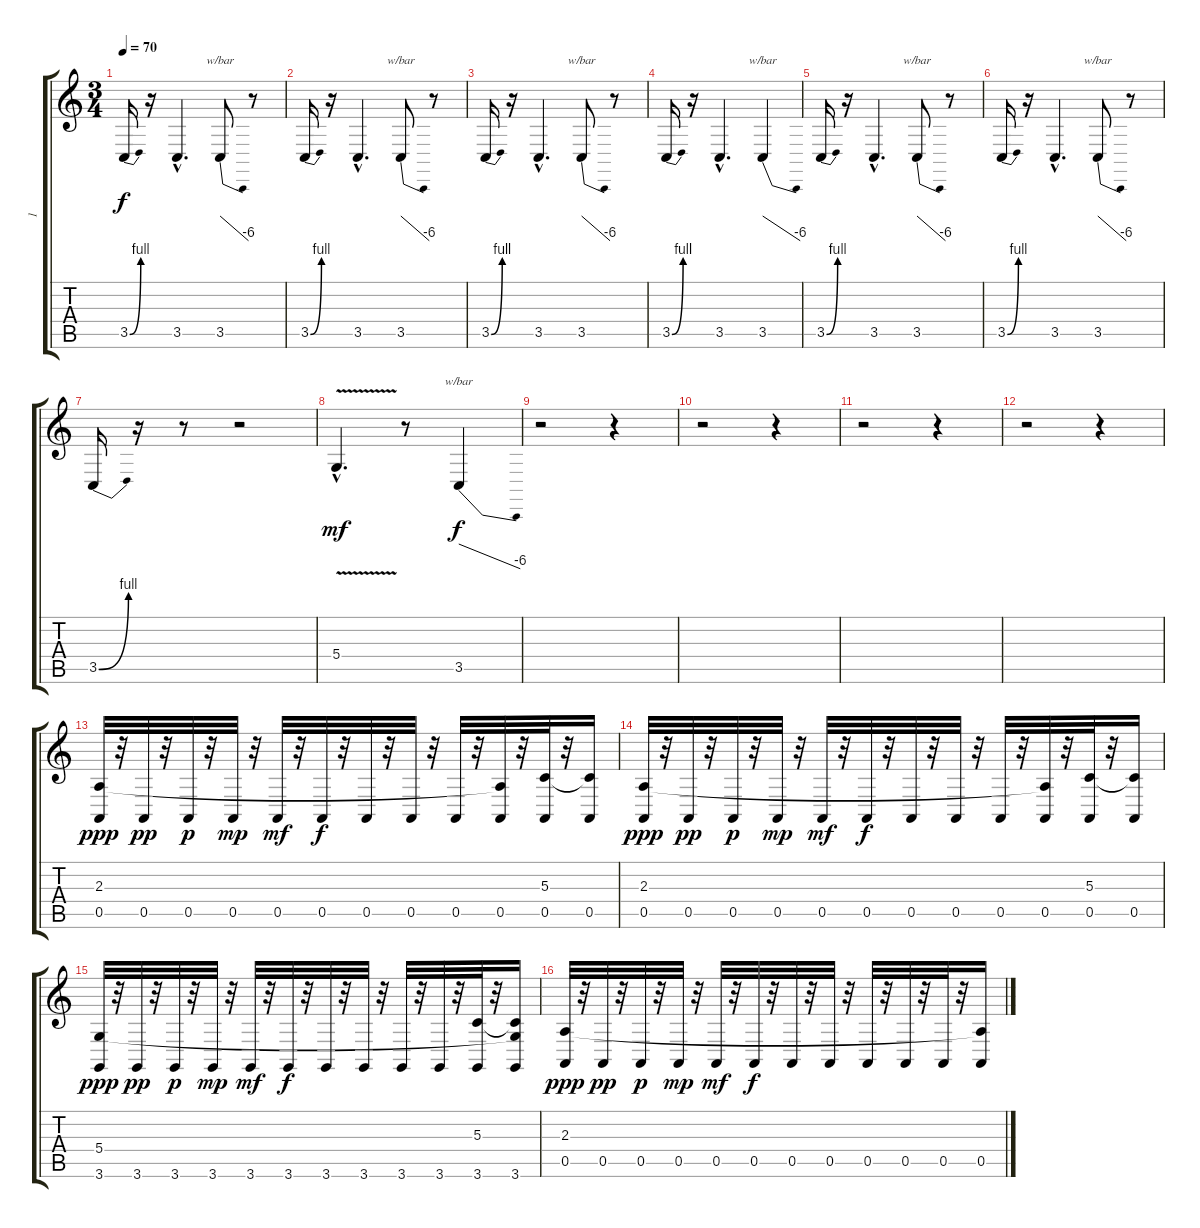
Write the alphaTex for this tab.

\track ("1" "1") {instrument lead8bassandlead}
\staff {score tabs}
\tuning (E4 B3 G3 D3 A2 E2) {hide}
\ts (3 4)
\tempo 70
\clef g2
\ks c
3.5{be (bend 0 0 60 4)}.16{dy f volume 10} r.16 3.5{hac}.4{d} 3.5.8{tbe (dive default 0 0 60 -24)} r.8 |
3.5{be (bend 0 0 60 4)}.16 r.16 3.5{hac}.4{d} 3.5.8{tbe (dive default 0 0 60 -24)} r.8 |
3.5{be (bend 0 0 60 4)}.16 r.16 3.5{hac}.4{d} 3.5.8{tbe (dive default 0 0 60 -24)} r.8 |
3.5{be (bend 0 0 60 4)}.16 r.16 3.5{hac}.4{d} 3.5.4{tbe (dive default 0 0 60 -24)} |
3.5{be (bend 0 0 60 4)}.16 r.16 3.5{hac}.4{d} 3.5.8{tbe (dive default 0 0 60 -24)} r.8 |
3.5{be (bend 0 0 60 4)}.16 r.16 3.5{hac}.4{d} 3.5.8{tbe (dive default 0 0 60 -24)} r.8 |
3.5{be (bend 0 0 60 4)}.16 r.16 r.8 r.2 |
5.4{v hac}.4{d dy mf} r.8 3.5.4{tbe (dive default 0 0 60 -24) dy f} |
r.2 r.4 |
r.2 r.4 |
r.2 r.4 |
r.2 r.4 |
(2.3 0.5).32{dy ppp} r.32 0.5.32{dy pp} r.32 0.5.32{dy p} r.32 0.5.32{dy mp} r.32 0.5.32{dy mf} r.32 0.5.32{dy f} r.32 0.5.32 r.32 0.5.32 r.32 0.5.32 r.32 (2.3{t} 0.5).32 r.32 (5.3 0.5).32 r.32 (5.3{t} 0.5).16 |
(2.3 0.5).32{dy ppp} r.32 0.5.32{dy pp} r.32 0.5.32{dy p} r.32 0.5.32{dy mp} r.32 0.5.32{dy mf} r.32 0.5.32{dy f} r.32 0.5.32 r.32 0.5.32 r.32 0.5.32 r.32 (2.3{t} 0.5).32 r.32 (5.3 0.5).32 r.32 (5.3{t} 0.5).16 |
(5.4 3.6).32{dy ppp} r.32 3.6.32{dy pp} r.32 3.6.32{dy p} r.32 3.6.32{dy mp} r.32 3.6.32{dy mf} r.32 3.6.32{dy f} r.32 3.6.32 r.32 3.6.32 r.32 3.6.32 r.32 3.6.32 r.32 (5.3 3.6).32 r.32 (5.3{t} 5.4{t} 3.6).16 |
(2.3 0.5).32{dy ppp} r.32 0.5.32{dy pp} r.32 0.5.32{dy p} r.32 0.5.32{dy mp} r.32 0.5.32{dy mf} r.32 0.5.32{dy f} r.32 0.5.32 r.32 0.5.32 r.32 0.5.32 r.32 0.5.32 r.32 0.5.32 r.32 (2.3{t} 0.5).16
